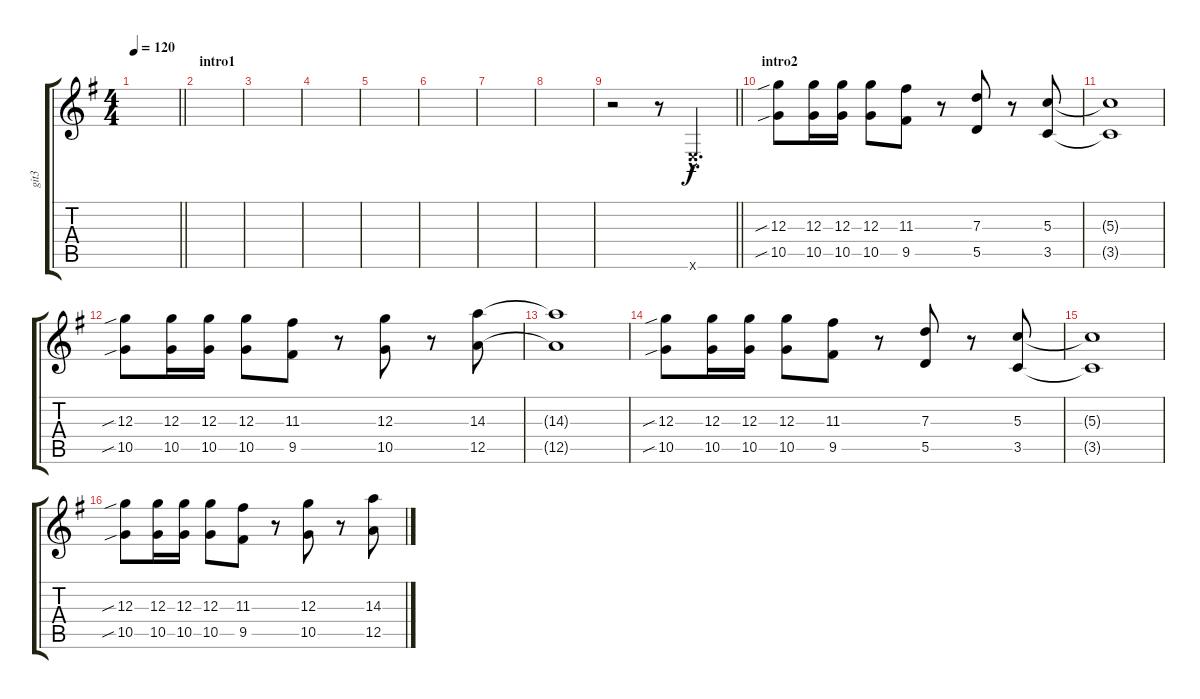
\track ("git3" "git3") {instrument distortionguitar}
\staff {score tabs}
\tuning (E4 B3 G3 D3 A2 E2) {hide}
\ts (4 4)
\tempo 120
\clef g2
\barLineRight lightlight
\ks eminor
|
\section ("" "intro1")
|
|
|
|
|
|
|
\barLineRight lightlight
r.2 r.8 0.6{hac x}.4{d} |
\section ("" "intro2")
(12.3{sib} 10.5{sib}).8 (12.3 10.5).16 (12.3 10.5).16 (12.3 10.5).8 (11.3 9.5).8 r.8 (7.3 5.5).8 r.8 (5.3 3.5).8 |
(5.3{t} 3.5{t}).1 |
(12.3{sib} 10.5{sib}).8 (12.3 10.5).16 (12.3 10.5).16 (12.3 10.5).8 (11.3 9.5).8 r.8 (12.3 10.5).8 r.8 (14.3 12.5).8 |
(14.3{t} 12.5{t}).1 |
(12.3{sib} 10.5{sib}).8 (12.3 10.5).16 (12.3 10.5).16 (12.3 10.5).8 (11.3 9.5).8 r.8 (7.3 5.5).8 r.8 (5.3 3.5).8 |
(5.3{t} 3.5{t}).1 |
(12.3{sib} 10.5{sib}).8 (12.3 10.5).16 (12.3 10.5).16 (12.3 10.5).8 (11.3 9.5).8 r.8 (12.3 10.5).8 r.8 (14.3 12.5).8
